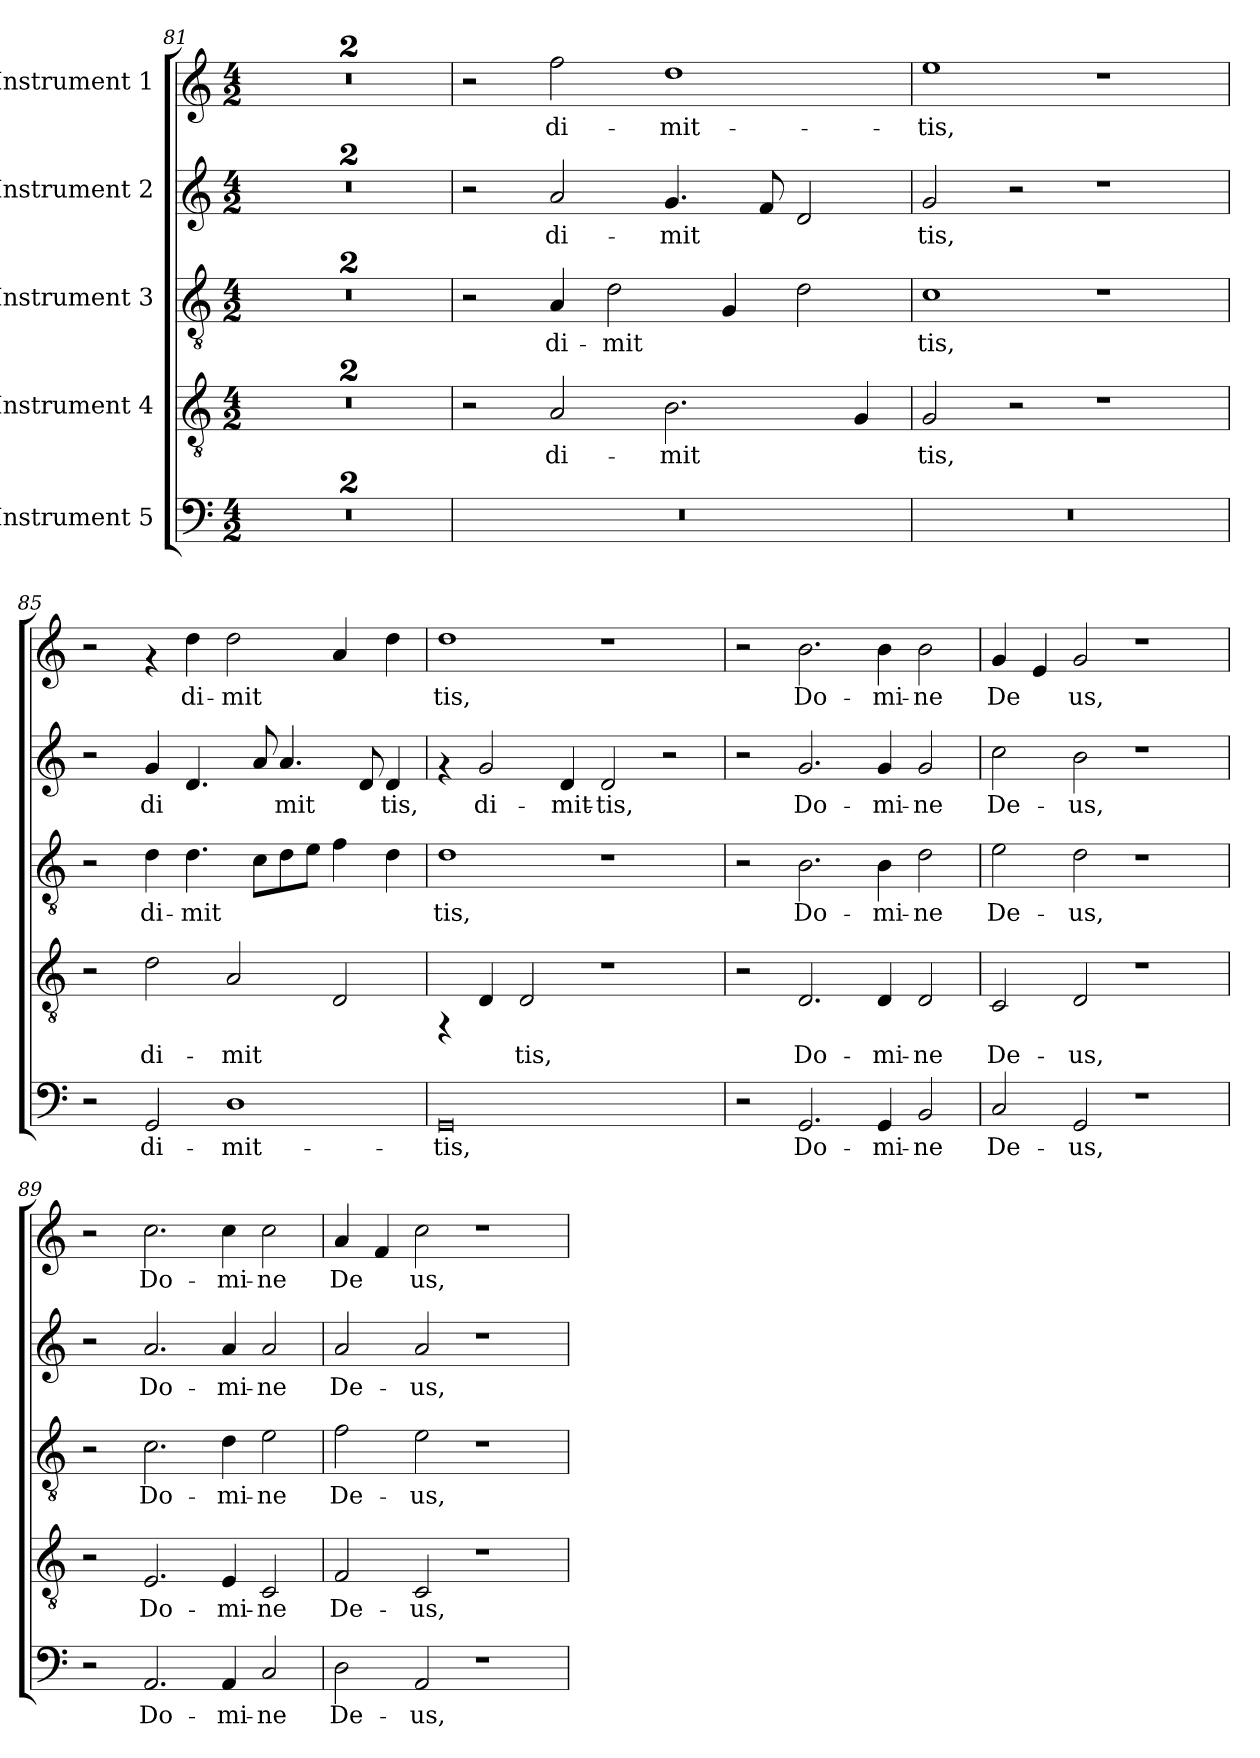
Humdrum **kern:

**kern	**text	**kern	**text	**kern	**text	**kern	**text	**kern	**text
*part5	*part5	*part4	*part4	*part3	*part3	*part2	*part2	*part1	*part1
*staff5	*staff5	*staff4	*staff4	*staff3	*staff3	*staff2	*staff2	*staff1	*staff1
*I"Instrument 5	*	*I"Instrument 4	*	*I"Instrument 3	*	*I"Instrument 2	*	*I"Instrument 1	*
*clefF4	*	*clefGv2	*	*clefGv2	*	*clefG2	*	*clefG2	*
*k[]	*	*k[]	*	*k[]	*	*k[]	*	*k[]	*
*C:	*	*C:	*	*C:	*	*C:	*	*C:	*
*M4/2	*	*M4/2	*	*M4/2	*	*M4/2	*	*M4/2	*
=81	=81	=81	=81	=81	=81	=81	=81	=81	=81
0r	.	0r	.	0r	.	0r	.	0r	.
=82	=82	=82	=82	=82	=82	=82	=82	=82	=82
0r	.	0r	.	0r	.	0r	.	0r	.
=83	=83	=83	=83	=83	=83	=83	=83	=83	=83
0r	.	2r	.	2r	.	2r	.	2r	.
!	!	!	!LO:LY:b:cj	!	!LO:LY:b:cj	!	!LO:LY:b:cj	!	!LO:LY:b:cj
.	.	2A/	di-	4A/	di-	2a/	di-	2ff\	di-
!	!	!	!	!	!LO:LY:b:cj	!	!	!	!
.	.	.	.	2d\	-mit-	.	.	.	.
!	!	!	!LO:LY:b:cj	!	!	!	!LO:LY:b:cj	!	!LO:LY:b:cj
.	.	2.B\	-mit-	.	.	4.g/	-mit-	1dd	-mit-
!	!	!	!	!	!LO:LY:b:cj	!	!	!	!
.	.	.	.	4G/	--	.	.	.	.
!	!	!	!	!	!	!	!LO:LY:b:cj	!	!
.	.	.	.	.	.	8f/	--	.	.
!	!	!	!	!	!LO:LY:b:cj	!	!LO:LY:b:cj	!	!
.	.	.	.	2d\	--	2d/	--	.	.
!	!	!	!LO:LY:b:cj	!	!	!	!	!	!
.	.	4G/	--	.	.	.	.	.	.
=84	=84	=84	=84	=84	=84	=84	=84	=84	=84
!	!	!	!LO:LY:b:cj	!	!LO:LY:b:cj	!	!LO:LY:b:cj	!	!LO:LY:b:cj
0r	.	2G/	-tis,	1c	-tis,	2g/	-tis,	1ee	-tis,
.	.	2r	.	.	.	2r	.	.	.
.	.	1r	.	1r	.	1r	.	1r	.
!!LO:PB:g=z
=85	=85	=85	=85	=85	=85	=85	=85	=85	=85
2r	.	2r	.	2r	.	2r	.	2r	.
!	!LO:LY:b:cj	!	!LO:LY:b:cj	!	!LO:LY:b:cj	!	!LO:LY:b:cj	!	!
2GG/	di-	2d\	di-	4d\	di-	4g/	di-	4rf	.
!	!	!	!	!	!LO:LY:b:cj	!	!LO:LY:b:cj	!	!LO:LY:b:cj
.	.	.	.	4.d\	-mit-	4.d/	--	4dd\	di-
!	!LO:LY:b:cj	!	!LO:LY:b:cj	!	!	!	!	!	!LO:LY:b:cj
1D	-mit-	2A/	-mit-	.	.	.	.	2dd\	-mit-
!	!	!	!	!	!LO:LY:b:cj	!	!LO:LY:b:cj	!	!
.	.	.	.	8c\L	--	8a/	--	.	.
!	!	!	!	!	!LO:LY:b:cj	!	!LO:LY:b:cj	!	!
.	.	.	.	8d\	--	4.a/	-mit-	.	.
!	!	!	!	!	!LO:LY:b:cj	!	!	!	!
.	.	.	.	8e\J	--	.	.	.	.
!	!	!	!LO:LY:b:cj	!	!LO:LY:b:cj	!	!	!	!LO:LY:b:cj
.	.	2D/	--	4f\	--	.	.	4a/	--
!	!	!	!	!	!	!	!LO:LY:b:cj	!	!
.	.	.	.	.	.	8d/	--	.	.
!	!	!	!	!	!LO:LY:b:cj	!	!LO:LY:b:cj	!	!LO:LY:b:cj
.	.	.	.	4d\	--	4d/	-tis,	4dd\	--
=86	=86	=86	=86	=86	=86	=86	=86	=86	=86
!	!LO:LY:b:cj	!	!	!	!LO:LY:b:cj	!	!	!	!LO:LY:b:cj
0GG	-tis,	4rFF	.	1d	-tis,	4rf	.	1dd	-tis,
!	!	!	!LO:LY:b:cj	!	!	!	!LO:LY:b:cj	!	!
.	.	4D/	--	.	.	2g/	di-	.	.
!	!	!	!LO:LY:b:cj	!	!	!	!	!	!
.	.	2D/	-tis,	.	.	.	.	.	.
!	!	!	!	!	!	!	!LO:LY:b:cj	!	!
.	.	.	.	.	.	4d/	-mit-	.	.
!	!	!	!	!	!	!	!LO:LY:b:cj	!	!
.	.	1r	.	1r	.	2d/	-tis,	1r	.
.	.	.	.	.	.	2r	.	.	.
=87	=87	=87	=87	=87	=87	=87	=87	=87	=87
2r	.	2r	.	2r	.	2r	.	2r	.
!	!LO:LY:b:cj	!	!LO:LY:b:cj	!	!LO:LY:b:cj	!	!LO:LY:b:cj	!	!LO:LY:b:cj
2.GG/	Do-	2.D/	Do-	2.B\	Do-	2.g/	Do-	2.b\	Do-
!	!LO:LY:b:cj	!	!LO:LY:b:cj	!	!LO:LY:b:cj	!	!LO:LY:b:cj	!	!LO:LY:b:cj
4GG/	-mi-	4D/	-mi-	4B\	-mi-	4g/	-mi-	4b\	-mi-
!	!LO:LY:b:cj	!	!LO:LY:b:cj	!	!LO:LY:b:cj	!	!LO:LY:b:cj	!	!LO:LY:b:cj
2BB/	-ne	2D/	-ne	2d\	-ne	2g/	-ne	2b\	-ne
=88	=88	=88	=88	=88	=88	=88	=88	=88	=88
!	!LO:LY:b:cj	!	!LO:LY:b:cj	!	!LO:LY:b:cj	!	!LO:LY:b:cj	!	!LO:LY:b:cj
2C/	De-	2C/	De-	2e\	De-	2cc\	De-	4g/	De-
!	!	!	!	!	!	!	!	!	!LO:LY:b:cj
.	.	.	.	.	.	.	.	4e/	--
!	!LO:LY:b:cj	!	!LO:LY:b:cj	!	!LO:LY:b:cj	!	!LO:LY:b:cj	!	!LO:LY:b:cj
2GG/	-us,	2D/	-us,	2d\	-us,	2b\	-us,	2g/	-us,
1r	.	1r	.	1r	.	1r	.	1r	.
=89	=89	=89	=89	=89	=89	=89	=89	=89	=89
2r	.	2r	.	2r	.	2r	.	2r	.
!	!LO:LY:b:cj	!	!LO:LY:b:cj	!	!LO:LY:b:cj	!	!LO:LY:b:cj	!	!LO:LY:b:cj
2.AA/	Do-	2.E/	Do-	2.c\	Do-	2.a/	Do-	2.cc\	Do-
!	!LO:LY:b:cj	!	!LO:LY:b:cj	!	!LO:LY:b:cj	!	!LO:LY:b:cj	!	!LO:LY:b:cj
4AA/	-mi-	4E/	-mi-	4d\	-mi-	4a/	-mi-	4cc\	-mi-
!	!LO:LY:b:cj	!	!LO:LY:b:cj	!	!LO:LY:b:cj	!	!LO:LY:b:cj	!	!LO:LY:b:cj
2C/	-ne	2C/	-ne	2e\	-ne	2a/	-ne	2cc\	-ne
!!LO:PB:g=z
=90	=90	=90	=90	=90	=90	=90	=90	=90	=90
!	!LO:LY:b:cj	!	!LO:LY:b:cj	!	!LO:LY:b:cj	!	!LO:LY:b:cj	!	!LO:LY:b:cj
2D\	De-	2F/	De-	2f\	De-	2a/	De-	4a/	De-
!	!	!	!	!	!	!	!	!	!LO:LY:b:cj
.	.	.	.	.	.	.	.	4f/	--
!	!LO:LY:b:cj	!	!LO:LY:b:cj	!	!LO:LY:b:cj	!	!LO:LY:b:cj	!	!LO:LY:b:cj
2AA/	-us,	2C/	-us,	2e\	-us,	2a/	-us,	2cc\	-us,
1r	.	1r	.	1r	.	1r	.	1r	.
=	=	=	=	=	=	=	=	=	=
*-	*-	*-	*-	*-	*-	*-	*-	*-	*-
